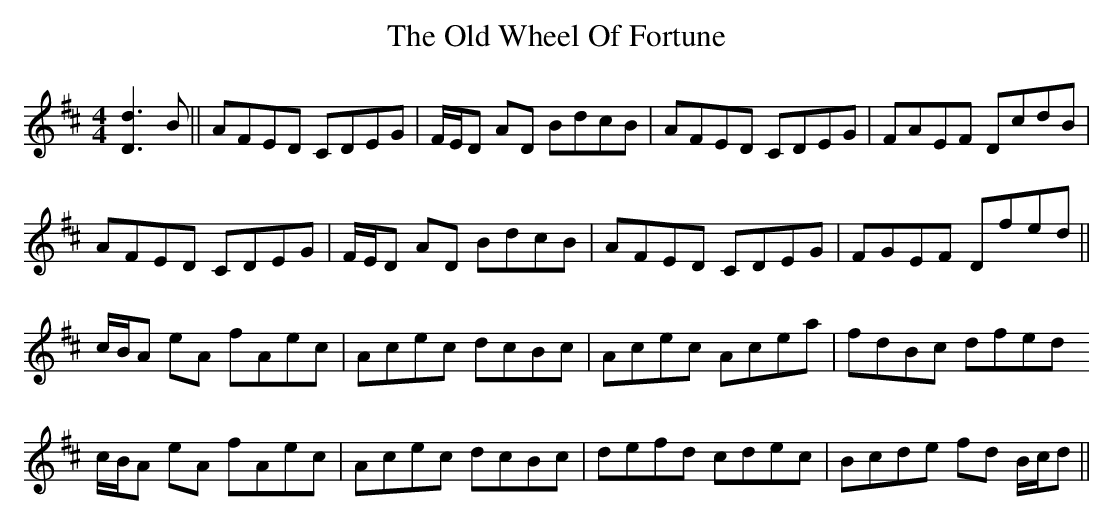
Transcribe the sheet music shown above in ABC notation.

X:1
T: The Old Wheel Of Fortune
M: 4/4
L: 1/8
K: Dmaj
[d3D3] B||AFED CDEG|F/E/D AD BdcB|AFED CDEG|FAEF DcdB|
AFED CDEG|F/E/D AD BdcB|AFED CDEG|FGEF Dfed||
c/B/A eA fAec|Acec dcBc|Acec Acea|fdBc dfed
c/B/A eA fAec|Acec dcBc|defd cdec|Bcde fd B/c/d||
